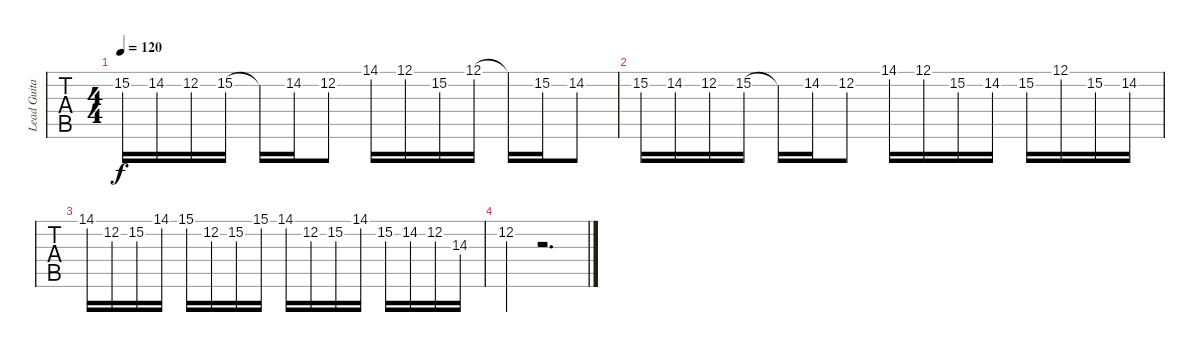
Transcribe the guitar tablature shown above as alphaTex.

\track ("Lead Guitar 1 (Enrik Garcìa)" "Lead Guita") {instrument distortionguitar}
\staff {tabs}
\tuning (Eb4 Bb3 Gb3 Db3 Ab2 Eb2) {hide}
\ts (4 4)
\tempo 120
\clef g2
\ks d
15.2.16{dy f} 14.2.16 12.2.16 15.2.16 15.2{t}.16 14.2.16 12.2.8 14.1.16 12.1.16 15.2.16 12.1.16 12.1{t}.16 15.2.16 14.2.8 |
15.2.16 14.2.16 12.2.16 15.2.16 15.2{t}.16 14.2.16 12.2.8 14.1.16{ot 8va} 12.1.16{ot 8va} 15.2.16{ot 8va} 14.2.16{ot 8va} 15.2.16{ot 8va} 12.1.16{ot 8va} 15.2.16{ot 8va} 14.2.16{ot 8va} |
14.1.16{ot 8va} 12.2.16{ot 8va} 15.2.16{ot 8va} 14.1.16{ot 8va} 15.1.16{ot 8va} 12.2.16{ot 8va} 15.2.16{ot 8va} 15.1.16{ot 8va} 14.1.16{ot 8va} 12.2.16{ot 8va} 15.2.16{ot 8va} 14.1.16{ot 8va} 15.2.16{ot 8va} 14.2.16{ot 8va} 12.2.16{ot 8va} 14.3.16{ot 8va} |
12.2.4 r.2{d}
